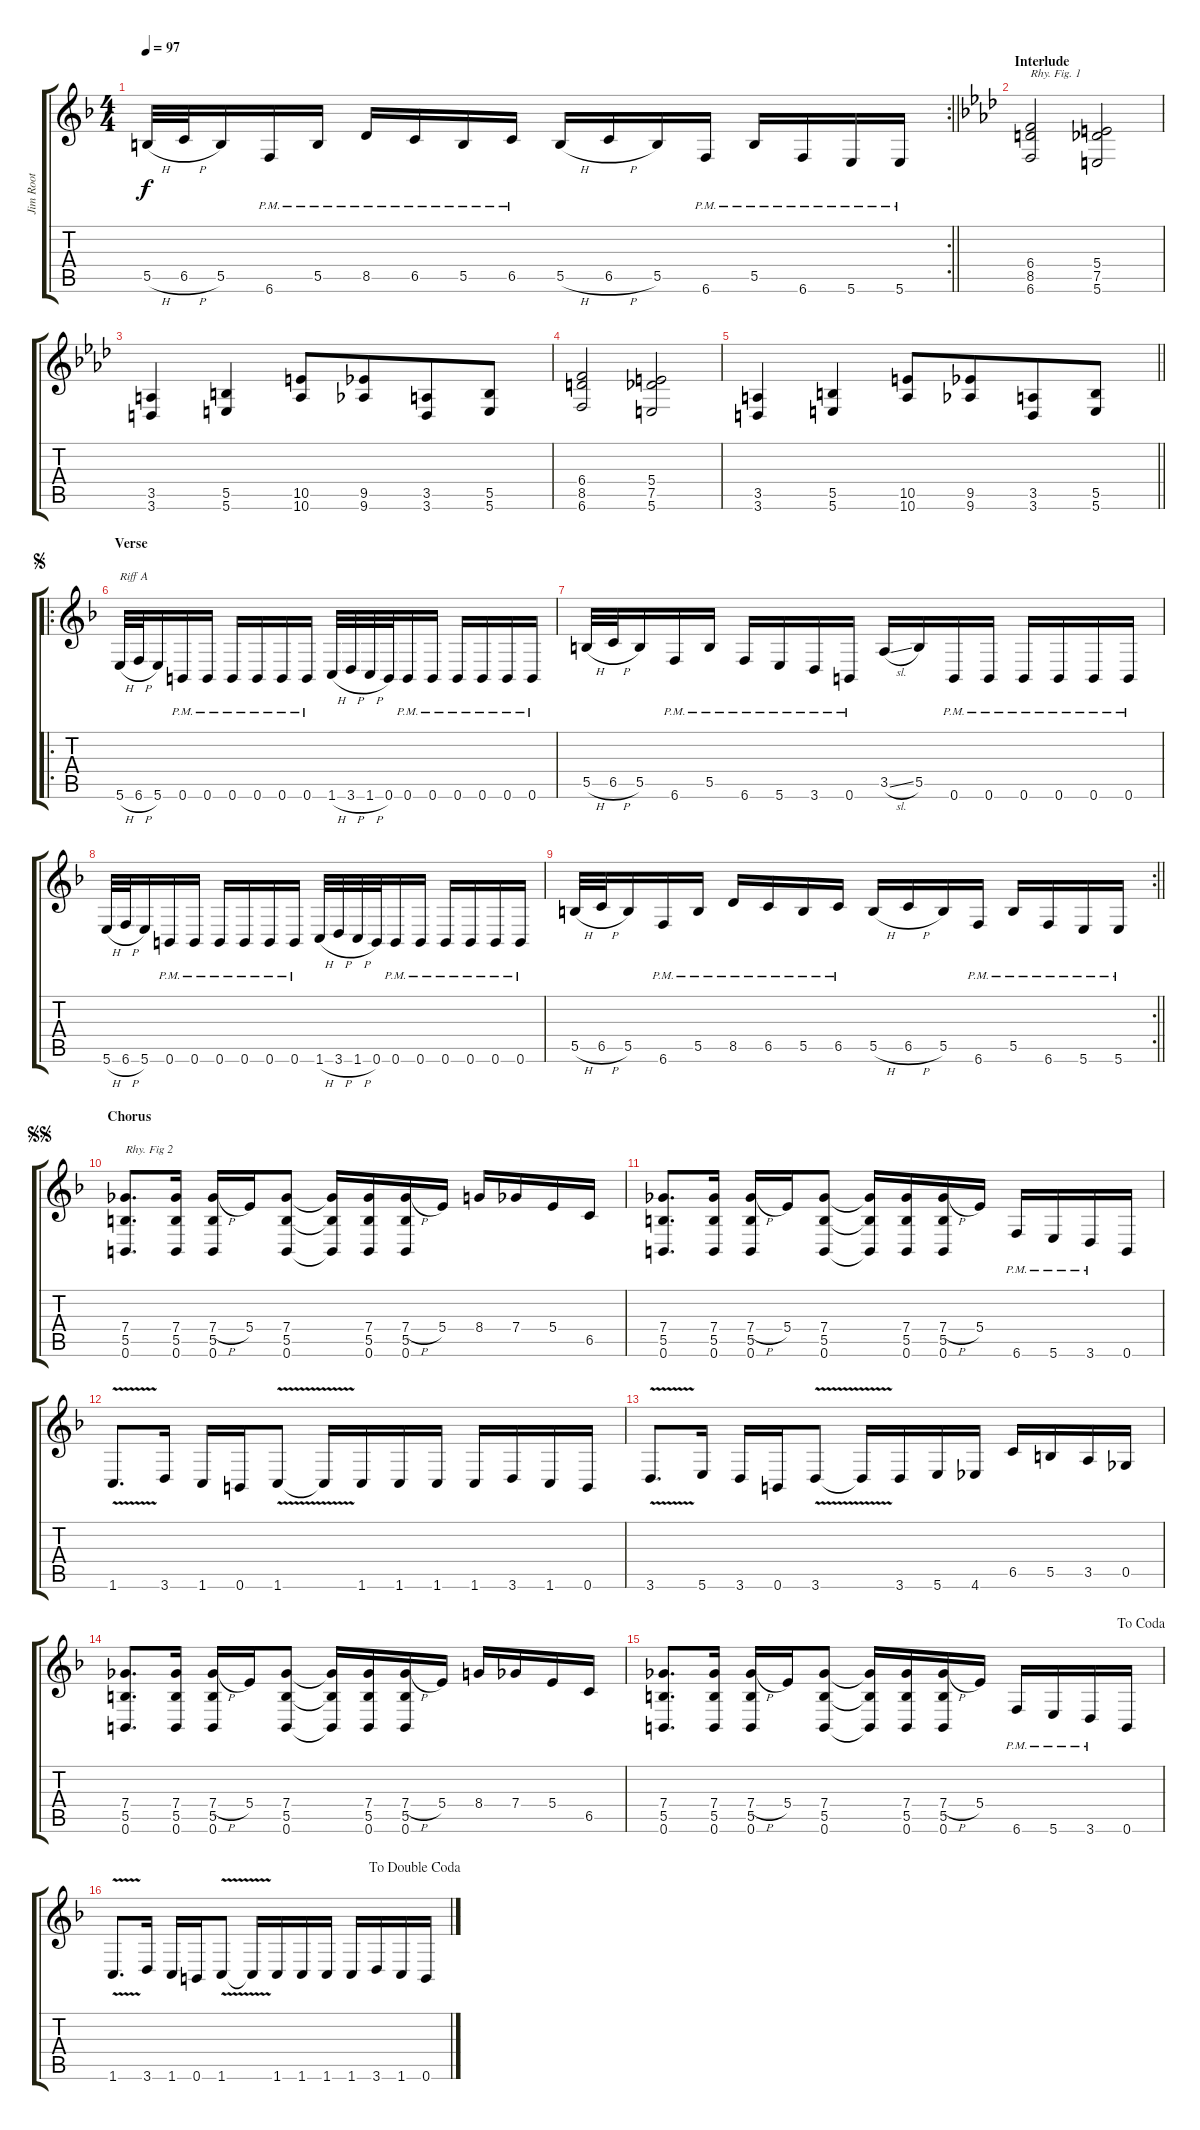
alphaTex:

\track ("Jim Root" "Jim Root") {instrument overdrivenguitar}
\staff {score tabs}
\tuning (Db4 Ab3 E3 B2 Gb2 B1) {hide}
\rc 2
\ts (4 4)
\tempo 97
\clef g2
\barLineRight lightlight
\ks dminor
5.5{h}.32{dy f} 6.5{h}.32 5.5.16 6.6{pm}.16 5.5{pm}.16 8.5{pm}.16 6.5{pm}.16 5.5{pm}.16 6.5{pm}.16 5.5{h}.16 6.5{h}.16 5.5.16 6.6{pm}.16 5.5{pm}.16 6.6{pm}.16 5.6{pm}.16 5.6{pm}.16 |
\section ("" "Interlude")
\ks fminor
(6.4 8.5 6.6).2{txt "Rhy. Fig. 1"} (5.4 7.5 5.6).2 |
(3.5 3.6).4 (5.5 5.6).4 (10.5 10.6).8 (9.5 9.6).8{beam merge} (3.5 3.6).8 (5.5 5.6).8 |
(6.4 8.5 6.6).2 (5.4 7.5 5.6).2 |
\barLineRight lightlight
(3.5 3.6).4 (5.5 5.6).4 (10.5 10.6).8 (9.5 9.6).8{beam merge} (3.5 3.6).8 (5.5 5.6).8 |
\ro
\section ("" "Verse")
\jump segno
\ks dminor
5.6{h}.32{txt "Riff A"} 6.6{h}.32 5.6.16 0.6{pm}.16 0.6{pm}.16 0.6{pm}.16 0.6{pm}.16 0.6{pm}.16 0.6{pm}.16 1.6{h}.32 3.6{h}.32 1.6{h}.32 0.6.32 0.6{pm}.16 0.6{pm}.16 0.6{pm}.16 0.6{pm}.16 0.6{pm}.16 0.6{pm}.16 |
5.5{h}.32 6.5{h}.32 5.5.16 6.6{pm}.16 5.5{pm}.16 6.6{pm}.16 5.6{pm}.16 3.6{pm}.16 0.6{pm}.16 3.5{sl}.16 5.5.16 0.6{pm}.16 0.6{pm}.16 0.6{pm}.16 0.6{pm}.16 0.6{pm}.16 0.6{pm}.16 |
5.6{h}.32 6.6{h}.32 5.6.16 0.6{pm}.16 0.6{pm}.16 0.6{pm}.16 0.6{pm}.16 0.6{pm}.16 0.6{pm}.16 1.6{h}.32 3.6{h}.32 1.6{h}.32 0.6.32 0.6{pm}.16 0.6{pm}.16 0.6{pm}.16 0.6{pm}.16 0.6{pm}.16 0.6{pm}.16 |
\rc 2
\barLineRight lightlight
5.5{h}.32 6.5{h}.32 5.5.16 6.6{pm}.16 5.5{pm}.16 8.5{pm}.16 6.5{pm}.16 5.5{pm}.16 6.5{pm}.16 5.5{h}.16 6.5{h}.16 5.5.16 6.6{pm}.16 5.5{pm}.16 6.6{pm}.16 5.6{pm}.16 5.6{pm}.16 |
\section ("" "Chorus")
\jump segnosegno
(7.4 5.5 0.6).8{d txt "Rhy. Fig 2"} (7.4 5.5 0.6).16 (7.4{h} 5.5 0.6).16 5.4.16 (7.4 5.5 0.6).8 (7.4{t} 5.5{t} 0.6{t}).16 (7.4 5.5 0.6).16 (7.4{h} 5.5 0.6).16 5.4.16 8.4.16 7.4.16 5.4.16 6.5.16 |
(7.4 5.5 0.6).8{d} (7.4 5.5 0.6).16 (7.4{h} 5.5 0.6).16 5.4.16 (7.4 5.5 0.6).8 (7.4{t} 5.5{t} 0.6{t}).16 (7.4 5.5 0.6).16 (7.4{h} 5.5 0.6).16 5.4.16 6.6{pm}.16 5.6{pm}.16 3.6{pm}.16 0.6.16 |
1.6{v}.8{d} 3.6.16 1.6.16 0.6.16 1.6{v}.8 1.6{t}.16 1.6.16 1.6.16 1.6.16 1.6.16 3.6.16 1.6.16 0.6.16 |
3.6{v}.8{d} 5.6.16 3.6.16 0.6.16 3.6{v}.8 3.6{t}.16 3.6.16 5.6.16 4.6.16 6.5.16 5.5.16 3.5.16 0.5.16 |
(7.4 5.5 0.6).8{d} (7.4 5.5 0.6).16 (7.4{h} 5.5 0.6).16 5.4.16 (7.4 5.5 0.6).8 (7.4{t} 5.5{t} 0.6{t}).16 (7.4 5.5 0.6).16 (7.4{h} 5.5 0.6).16 5.4.16 8.4.16 7.4.16 5.4.16 6.5.16 |
\jump dacoda
(7.4 5.5 0.6).8{d} (7.4 5.5 0.6).16 (7.4{h} 5.5 0.6).16 5.4.16 (7.4 5.5 0.6).8 (7.4{t} 5.5{t} 0.6{t}).16 (7.4 5.5 0.6).16 (7.4{h} 5.5 0.6).16 5.4.16 6.6{pm}.16 5.6{pm}.16 3.6{pm}.16 0.6.16 |
\jump dadoublecoda
1.6{v}.8{d} 3.6.16 1.6.16 0.6.16 1.6{v}.8 1.6{t}.16 1.6.16 1.6.16 1.6.16 1.6.16 3.6.16 1.6.16 0.6.16
